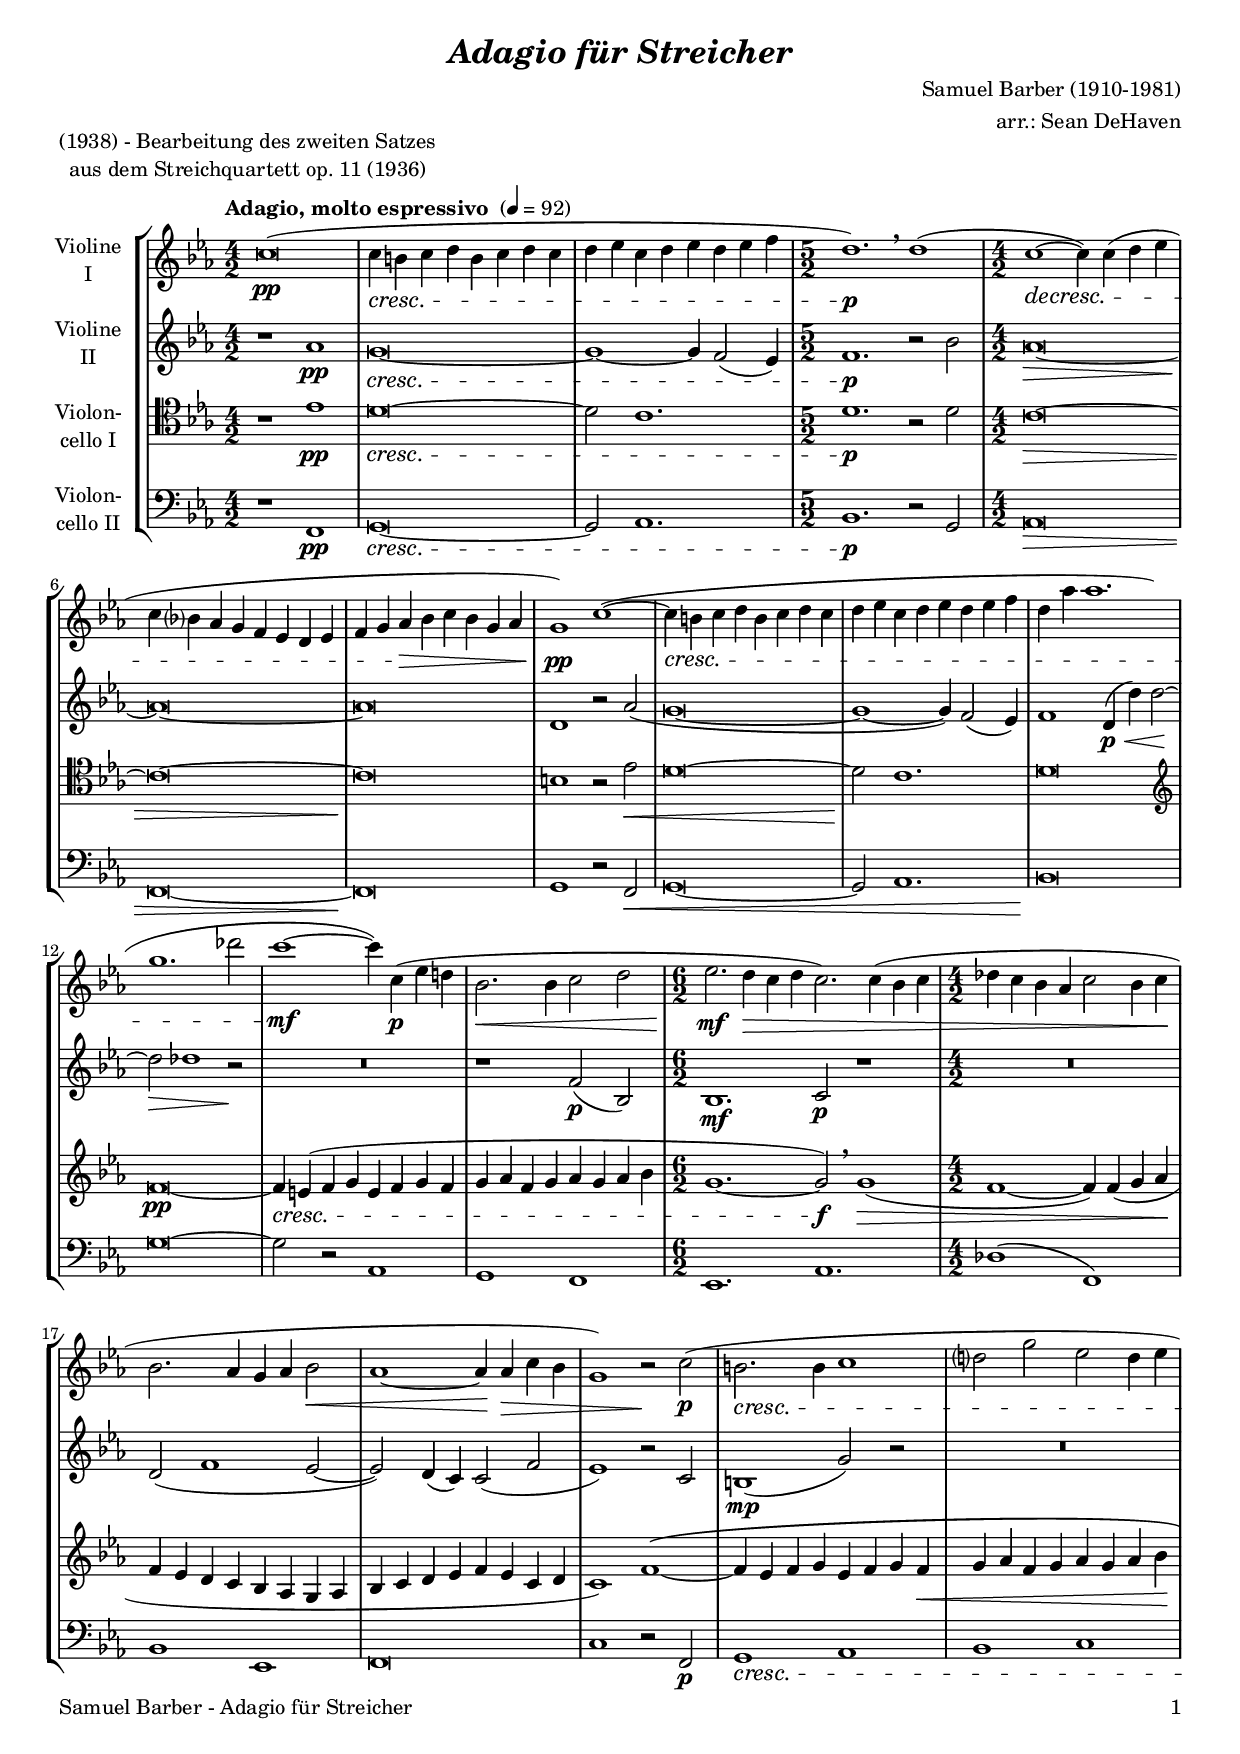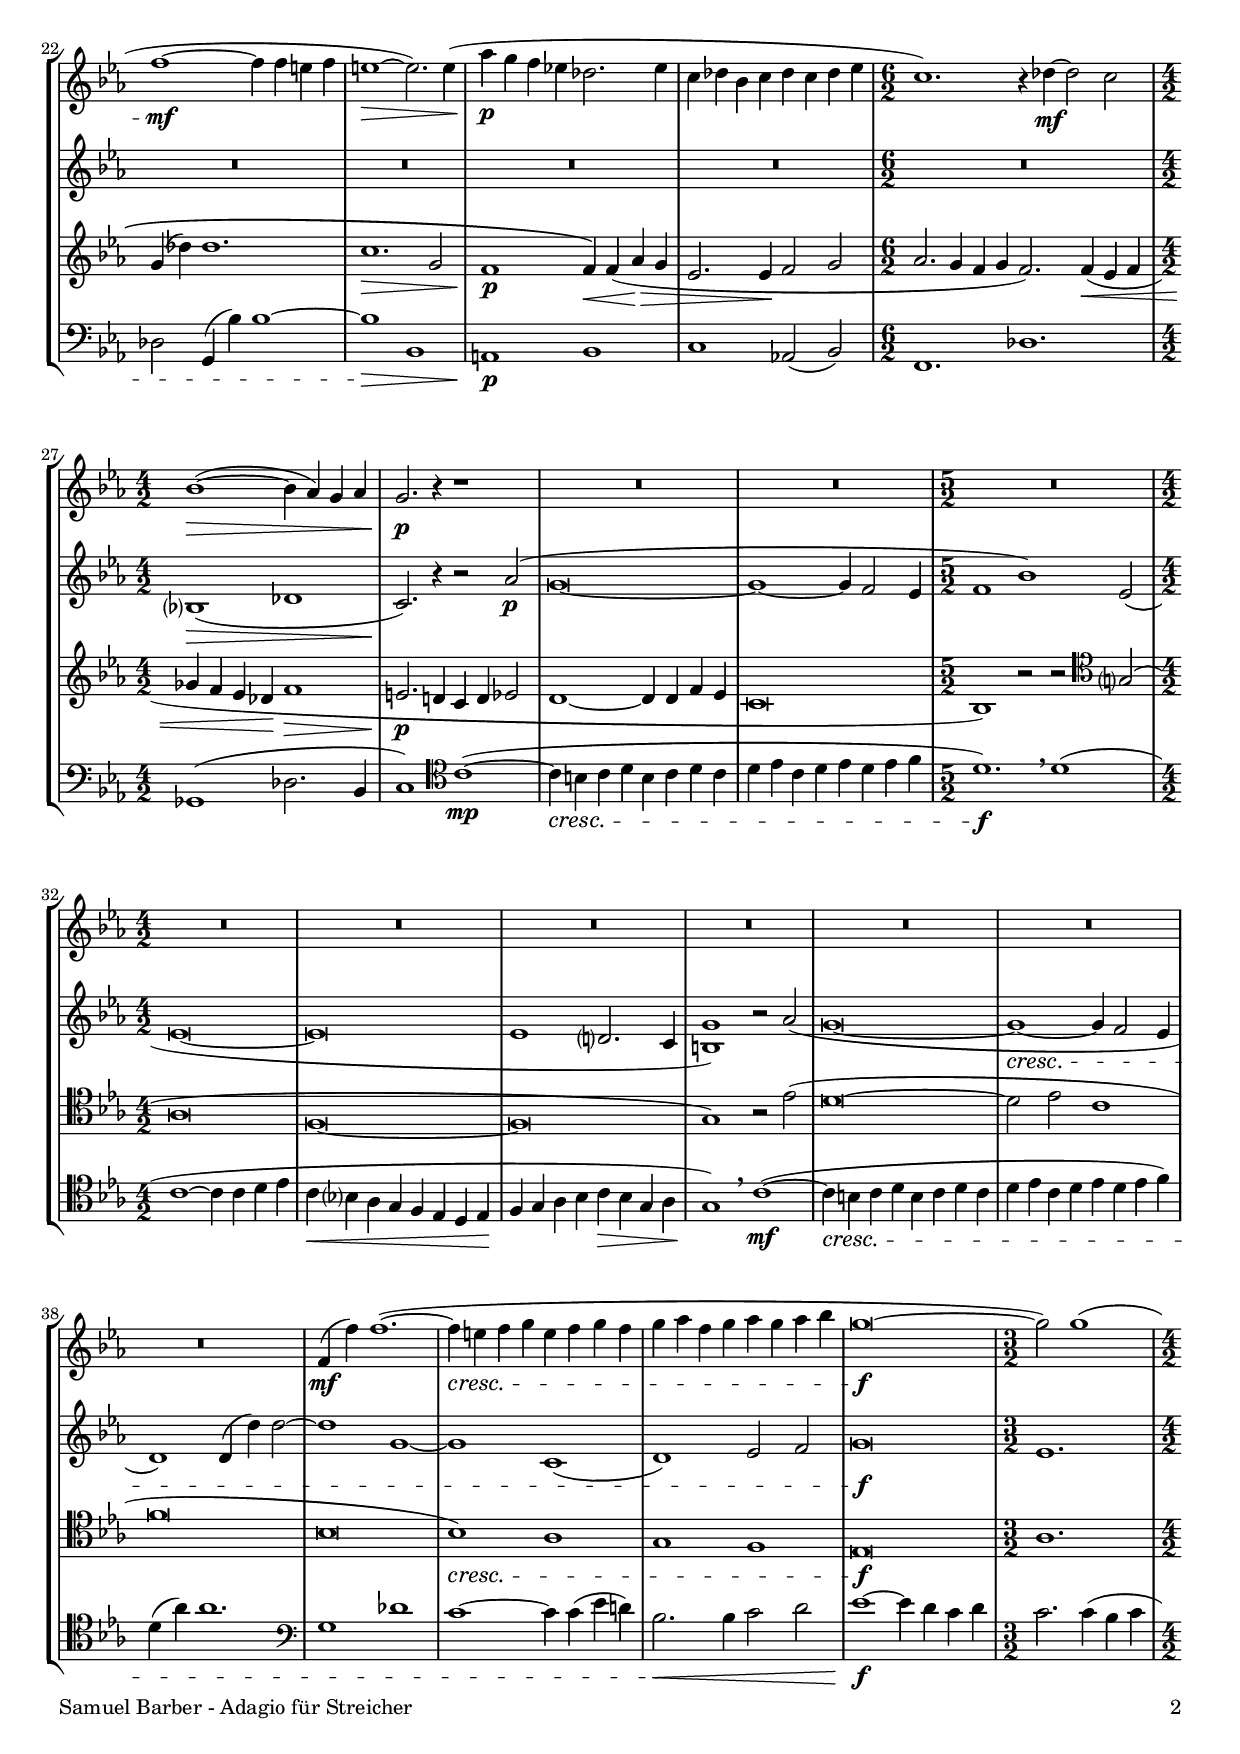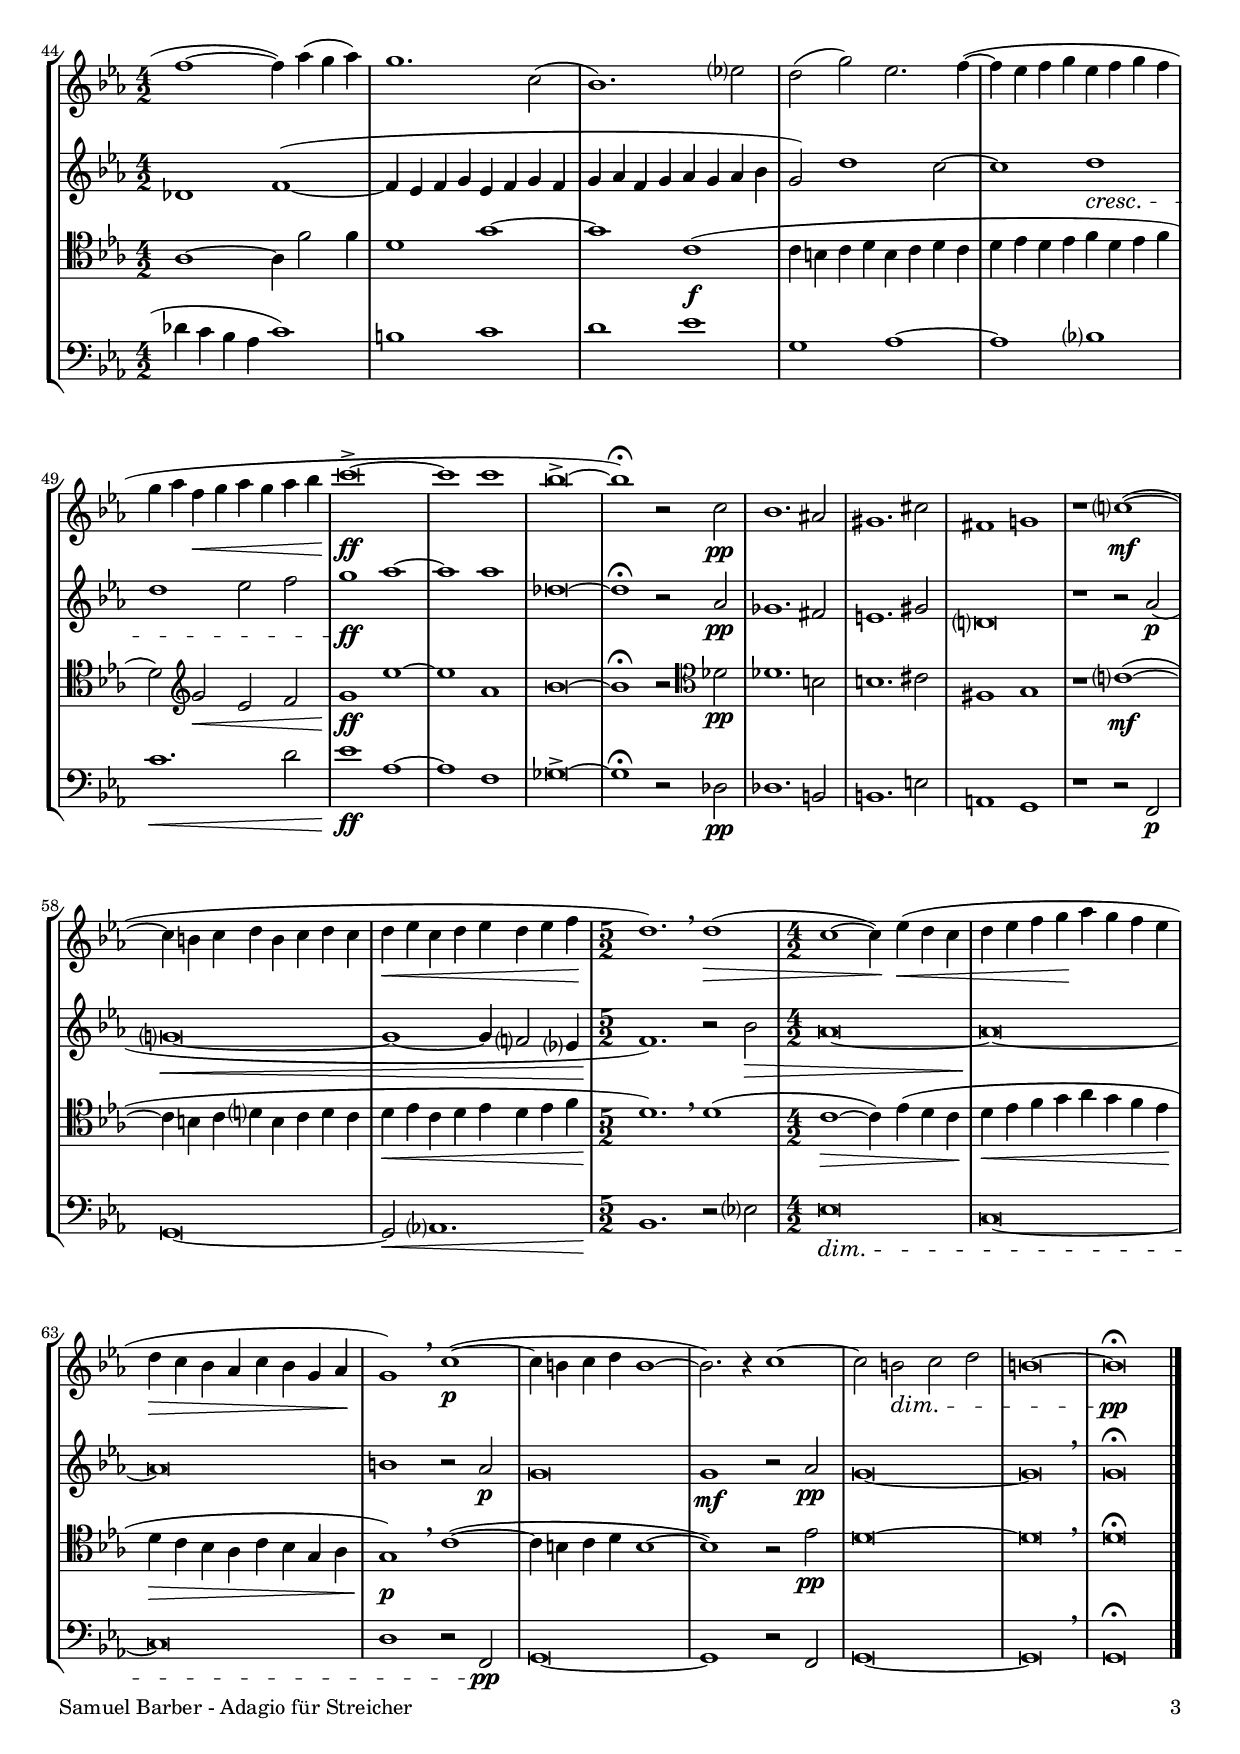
\version "2.20.2"
\include "deutsch.ly"

#(set-global-staff-size 18)

\header {
  title     = \markup \bold \italic "Adagio für Streicher"
  composer  = "Samuel Barber (1910-1981)"
  arranger  = "arr.: Sean DeHaven"
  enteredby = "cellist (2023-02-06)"
  piece     = \markup \center-column {
    "(1938) - Bearbeitung des zweiten Satzes"
    "aus dem Streichquartett op. 11 (1936)"
  }
}

voiceconsts = {
  \key c \minor
  \time 4/2
  \clef "treble"
%  \numericTimeSignature
  \compressEmptyMeasures
  % Set default beaming for all staves
%  \set Timing.beamExceptions = #'()
%  \set Timing.baseMoment     = #(ly:make-moment 1 4)
%  \set Timing.beatStructure  = #'(1 1 1)
  \tempo "Adagio, molto espressivo " 4=92
}

micl = "clarinet"
mifl = "flute"
miob = "oboe"
mifh = "french horn"
misx = "tenor sax"
mist = "string ensemble 1"
mivl = "violin"
miba = "cello"
mipz = "pizzicato strings"

va = \relative c'' {
  \voiceconsts

  c\breve(\pp
  c4\cresc h c d h c d c
  d es c d es d es f \time 5/2
  d1.)\p \breathe d1( \time 4/2
  c1~\decresc c4) c( d es

  c b? as g f es d es
  f g as\> b c b g as
  g1)\!\pp c(~
  c4\cresc h c d h c d c
  d es c d es d es f

  d as' as1.
  g des'2
  c1~\mf c4) c,(\p es d!
  b2.\< b4 c2 d \time 6/2
  es2.\!\mf d4\> c d c2.) c4( b c \time 4/2

  des c b as c2 b4 c\!
  b2. as4 g as b2\<
  as1~ as4\! as\> c b
  g1) r2\! c(\p
  h2.\cresc h4 c1
  d?2 g es d4 es

  f1~\mf f4 f e f
  e1~\> e2.) e4(
  as\!\p g f es! des2. es4
  c des b c des c des es \time 6/2
  c1.) r4 des~\mf des2 c \time 4/2

  b1(~\> b4 as) g as
  g2.\!\p r4 r1
  R\breve*2 \time 5/2
  R2*5 \time 4/2
  R\breve*7
  f4(\mf f') f1.(~
  f4\cresc e f g e f g f

  g as f g as g as b
  g\breve~\f \time 3/2
  g2) g1( \time 4/2
  f~ f4) as( g as)
  g1. c,2(
  b1.) es?2
  d( g) es2. f4(~

  f es f g es f g f
  g as f\< g as g as b
  c\breve~->\ff
  c1 c
  b\breve~->
  b1)\fermata r2 c,\pp
  b1. ais2
  gis1. cis2

  fis,1 g!
  r c?(~\mf
  c4 h c d h c d c
  d\< es c d es d es f\! \time 5/2
  d1.) \breathe d1(\> \time 4/2
  c~ c4)\! es(\< d c

  d es f g\! as g f es
  d\> c b as c b g as\!
  g1) \breathe c(~\p
  c4 h c d h1~
  h2.) r4 c1~
  c2 h\dim c d

  h\breve~
  h\fermata\pp \bar "|."
}

vb = \relative c'' {
  \voiceconsts

  r1 as\pp
  g\breve~\cresc
  g1~ g4 f2( es4) \time 5/2
  f1.\p r2 b \time 4/2
  as\breve~\>
  as~\!
  as
  d,1 r2 as'(
  g\breve~
  g1~ g4) f2( es4)

  f1 d4(\p\< d') d2~\!
  d\> des1 r2\!
  R\breve
  r1 f,2(\p b,) \time 6/2
  b1.\mf c2\p r1 \time 4/2
  R\breve
  d2( f1 es2~
  es) d4( c) c2( f

  es1) r2 c
  h1(\mp g'2) r
  R\breve*5 \time 6/2
  R2*6 \time 4/2
  b,?1(\> des
  c2.)\! r4 r2 as'(\p
  g\breve~
  g1~ g4 f2 es4 \time 5/2
  f1 b) es,2( \time 4/2

  es\breve~
  es
  es1 d?2. c4
  <h g'>1) r2 as'(
  g\breve~
  g1~\cresc g4 f2 es4
  d1) d4( d') d2~
  d1 g,~
  g c,(
  d) es2 f
  g\breve\f \time 3/2

  es1. \time 4/2
  des1 f(~
  f4 es f g es f g f
  g as f g as g as b
  g2) d'1 c2~
  c1 d\cresc
  d es2 f

  g1\ff as~
  as as
  des,\breve~
  des1\fermata r2 as\pp
  ges1. fis2
  e1. gis2
  d?\breve
  r1 r2 as'(\p
  g?\breve~\<
  g1~ g4 f?2 es?4 \time 5/2

  f1.)\! r2 b\> \time 4/2
  as\breve~
  as~\!
  as
  h1 r2 as\p
  g\breve
  g1\mf r2 as\pp
  g\breve~
  g \breathe
  g\fermata \bar "|."
}

vc = \relative c' {
  \voiceconsts
  \clef "tenor"

  r1 es\pp
  d\breve~\cresc
  d2 c1. \time 5/2
  d\p r2 d2 \time 4/2
  c\breve~\>
  c~
  c\!
  h1 r2 es\<
  d\breve~
  d2\! c1.
  d\breve \clef "treble"

  f~\pp
  f4\cresc e( f g e f g f
  g as f g as g as b \time 6/2
  g1.~ g2)\f \breathe g1(\> \time 4/2

  f~ f4) f( g as\!
  f es d c b as g as
  b c d es f es c d
  c1) f\(~

  f4 es f g es f g f\<
  g as f g as g as b\!
  g( des') des1.
  c\> g2

  f1\!\p f4\)\<
  f( as\!\> g
  es2. es4\! f2 g \time 6/2
  as2. g4 f g f2.) f4(\< es f \time 4/2
  ges f es des\! f1\>

  e2.\!\p d!4 c d es2
  d1~ d4 d f es
  c\breve \time 5/2
  b1) r2 r \clef "tenor" g?( \time 4/2
  as\breve
  f~
  f
  g1) r2 es'(
  d\breve~

  d2 es c1
  f\breve
  b,
  b1)\cresc as
  g f
  es\breve\f \time 3/2
  as1. \time 4/2
  as1~ as4 f'2 f4
  d1 g~
  g c,(\f

  c4 h c d h c d c
  d es d es f d es f
  d2) \clef "treble" g\< es f
  g1\!\ff es'~
  es as,
  b\breve~

  b1\fermata r2 \clef "tenor" des,\pp
  des1. h2
  h1. cis2
  fis,1 g
  r c?(~\mf
  c4 h c d? h c d c

  d\< es c d es d es f \time 5/2
  d1.)\! \breathe d1( \time 4/2
  c~\> c4) es( d c\!
  d\< es f g as g f es\!

  d\> c b as c b g as
  g1)\!\p \breathe c(~
  c4 h c d h1~
  h) r2 es\pp
  d\breve~
  d \breathe
  d\fermata \bar "|."
}

vd = \relative c, {
  \voiceconsts
  \clef "bass"

  r1 f\pp
  g\breve~\cresc
  g2 as1. \time 5/2
  b\p r2 g \time 4/2
  as\breve\>
  f~
  f\!
  g1 r2 f\<
  g\breve~
  g2 as1.
  b\breve\!

  g'~
  g2 r as,1
  g f \time 6/2
  es1. as \time 4/2
  des1( f,)
  b es,
  f\breve
  c'1 r2 f,\p
  g1\cresc as
  b c

  des2 g,4( b') b1~
  b\> b,
  a\!\p b
  c as!2( b) \time 6/2
  f1. des' \time 4/2
  ges,1( des'2. b4
  c1) \clef "tenor" c'(~\mp

  c4\cresc h c d h c d c
  d es c d es d es f \time 5/2
  d1.)\f \breathe d1( \time 4/2
  c~ c4 c d es

  c\< b? as g f es d es\!
  f g as b c\> b g as
  g1)\! \breathe c(~\mf
  c4\cresc h c d h c d c

  d es c d es d es f)
  d( as') as1. \clef "bass"
  g,1 des'
  c~ c4 c( es d!)
  b2.\< b4 c2 d

  es1~\!\f es4 d c d \time 3/2
  c2. c4( b c \time 4/2
  des c b as c1)
  h c
  d es
  g, as~
  as b?

  c1.\< d2
  es1\!\ff as,~
  as f
  ges\breve~->
  ges1\fermata r2 des\pp
  des1. h2
  h1. e2
  a,1 g
  r r2 f\p
  g\breve~

  g2\< as?1. \time 5/2
  b\! r2 es? \time 4/2
  es\breve\dim
  c~
  c
  d1 r2 f,\pp
  g\breve~
  g1 r2 f
  g\breve~
  g \breathe
  g\fermata \bar "|."
}


music = \new StaffGroup <<
      \new Staff {
	\set Staff.midiInstrument = \mivl
	\set Staff.instrumentName = \markup \center-column { "Violine" "I" }
	\transpose  c c { \va }
      }

      \new Staff {
	\set Staff.midiInstrument = \mivl
	\set Staff.instrumentName = \markup \center-column { "Violine" "II" }
	\transpose  c c { \vb }
      }

      \new Staff {
	\set Staff.midiInstrument = \miba
	\set Staff.instrumentName = \markup \center-column { "Violon-" "cello I" }
	\transpose  c c { \vc }
      }

      \new Staff {
	\set Staff.midiInstrument = \miba
	\set Staff.instrumentName = \markup \center-column { "Violon-" "cello II" }
	\transpose  c c { \vd }
      }
>>

\book {
   \paper {
    print-page-number = ##t
    print-first-page-number = ##t
    ragged-last-bottom = ##f
    oddHeaderMarkup = \markup \null
    evenHeaderMarkup = \markup \null
    oddFooterMarkup = \markup {
      \fill-line {
        \on-the-fly #print-page-number-check-first
        "Samuel Barber - Adagio für Streicher" \fromproperty #'page:page-number-string
      }
    }
    evenFooterMarkup = \oddFooterMarkup
  } \score {
    \music
    \layout {}
  }

  \score {
    \unfoldRepeats \music

    \midi {
      \context {
        \Score
      }
    }
  }
}